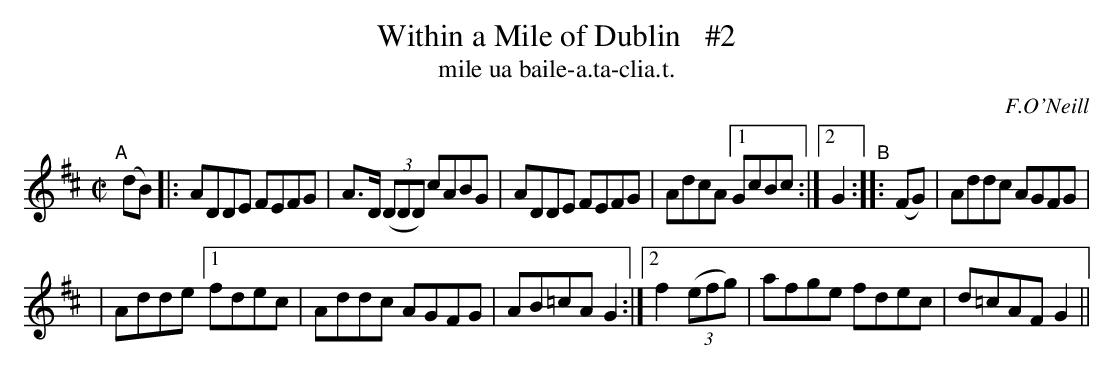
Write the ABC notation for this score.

X:1
T: Within a Mile of Dublin   #2
T: mile ua baile-a.ta-clia.t.
O: F.O'Neill
M: C|
L: 1/8
K: D
"^A"[|](dB) |: ADDE FEFG | A>D ((3DDD) cABG | ADDE FEFG | AdcA [1 GcBc :|2 G2 "^B":: (FG) | Addc AGFG |
| Adde [1 fdec | Addc AGFG | AB=cA G2 :| [2 f2 ((3efg) | afge fdec | d=cAF G2 ||
